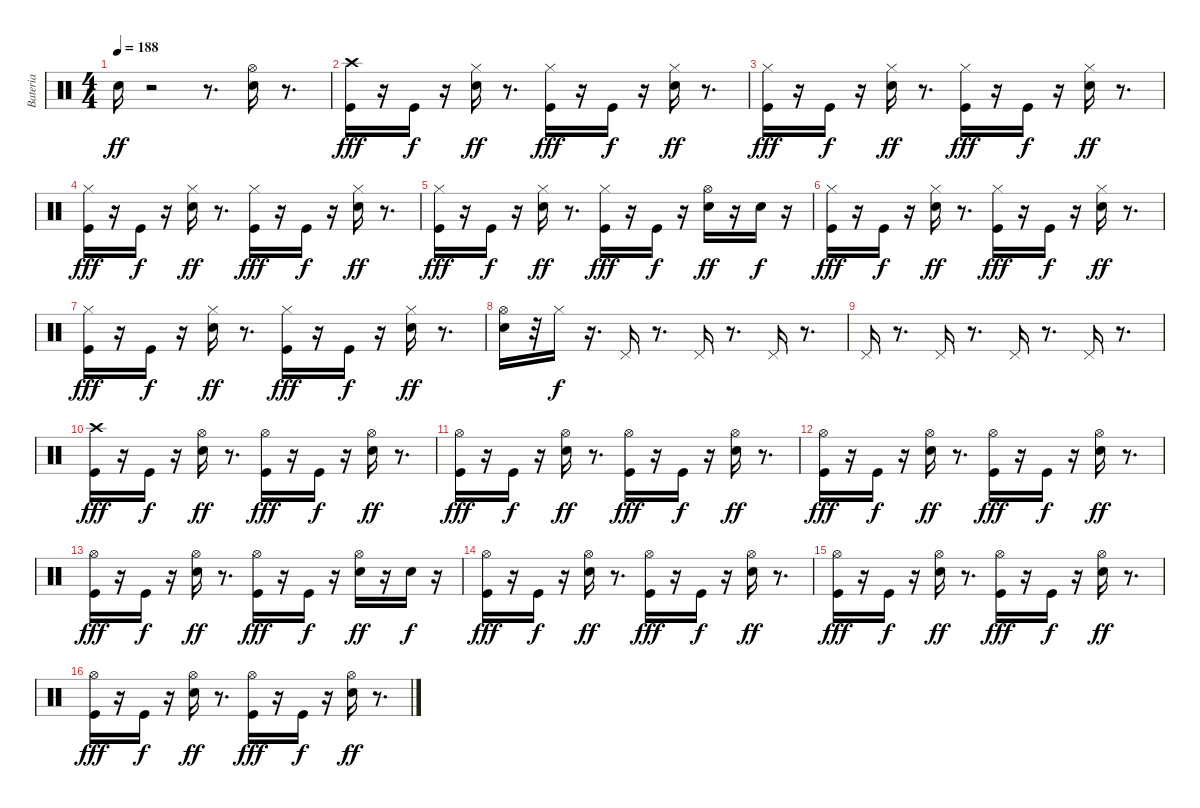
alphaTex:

\track ("Bateria" "Bateria") {instrument percussion}
\staff {score}
\articulation defaults
\ts (4 4)
\tempo 188
\clef neutral
\ks c "Electric Snare (hit)".16{dy ff}
r.2 r.8{d} ("Hi-Hat (open)" "Electric Snare (hit)").16 r.8{d} |
("Crash high (hit)" "Kick (hit)").16{dy fff} r.16 "Kick (hit)".16{dy f} r.16 ("Electric Snare (hit)" "Hi-Hat (closed)").16{dy ff} r.8{d} ("Hi-Hat (closed)" "Kick (hit)").16{dy fff} r.16 "Kick (hit)".16{dy f} r.16 ("Electric Snare (hit)" "Hi-Hat (closed)").16{dy ff} r.8{d} |
("Hi-Hat (closed)" "Kick (hit)").16{dy fff} r.16 "Kick (hit)".16{dy f} r.16 ("Electric Snare (hit)" "Hi-Hat (closed)").16{dy ff} r.8{d} ("Hi-Hat (closed)" "Kick (hit)").16{dy fff} r.16 "Kick (hit)".16{dy f} r.16 ("Electric Snare (hit)" "Hi-Hat (closed)").16{dy ff} r.8{d} |
("Hi-Hat (closed)" "Kick (hit)").16{dy fff} r.16 "Kick (hit)".16{dy f} r.16 ("Electric Snare (hit)" "Hi-Hat (closed)").16{dy ff} r.8{d} ("Hi-Hat (closed)" "Kick (hit)").16{dy fff} r.16 "Kick (hit)".16{dy f} r.16 ("Electric Snare (hit)" "Hi-Hat (closed)").16{dy ff} r.8{d} |
("Hi-Hat (closed)" "Kick (hit)").16{dy fff} r.16 "Kick (hit)".16{dy f} r.16 ("Electric Snare (hit)" "Hi-Hat (closed)").16{dy ff} r.8{d} ("Hi-Hat (closed)" "Kick (hit)").16{dy fff} r.16 "Kick (hit)".16{dy f} r.16 ("Electric Snare (hit)" "Hi-Hat (open)").16{dy ff} r.16 "Electric Snare (hit)".16{dy f} r.16 |
("Hi-Hat (closed)" "Kick (hit)").16{dy fff} r.16 "Kick (hit)".16{dy f} r.16 ("Electric Snare (hit)" "Hi-Hat (closed)").16{dy ff} r.8{d} ("Hi-Hat (closed)" "Kick (hit)").16{dy fff} r.16 "Kick (hit)".16{dy f} r.16 ("Electric Snare (hit)" "Hi-Hat (closed)").16{dy ff} r.8{d} |
("Hi-Hat (closed)" "Kick (hit)").16{dy fff} r.16 "Kick (hit)".16{dy f} r.16 ("Electric Snare (hit)" "Hi-Hat (closed)").16{dy ff} r.8{d} ("Hi-Hat (closed)" "Kick (hit)").16{dy fff} r.16 "Kick (hit)".16{dy f} r.16 ("Electric Snare (hit)" "Hi-Hat (closed)").16{dy ff} r.8{d} |
("Hi-Hat (open)" "Electric Snare (hit)").16 r.32 "Hi-Hat (closed)".16{dy f} r.16{d} "Pedal Hi-Hat (hit)".16 r.8{d} "Pedal Hi-Hat (hit)".16 r.8{d} "Pedal Hi-Hat (hit)".16 r.8{d} |
"Pedal Hi-Hat (hit)".16 r.8{d} "Pedal Hi-Hat (hit)".16 r.8{d} "Pedal Hi-Hat (hit)".16 r.8{d} "Pedal Hi-Hat (hit)".16 r.8{d} |
("Crash high (hit)" "Kick (hit)").16{dy fff} r.16 "Kick (hit)".16{dy f} r.16 ("Hi-Hat (open)" "Electric Snare (hit)").16{dy ff} r.8{d} ("Hi-Hat (open)" "Kick (hit)").16{dy fff} r.16 "Kick (hit)".16{dy f} r.16 ("Hi-Hat (open)" "Electric Snare (hit)").16{dy ff} r.8{d} |
("Hi-Hat (open)" "Kick (hit)").16{dy fff} r.16 "Kick (hit)".16{dy f} r.16 ("Hi-Hat (open)" "Electric Snare (hit)").16{dy ff} r.8{d} ("Hi-Hat (open)" "Kick (hit)").16{dy fff} r.16 "Kick (hit)".16{dy f} r.16 ("Hi-Hat (open)" "Electric Snare (hit)").16{dy ff} r.8{d} |
("Hi-Hat (open)" "Kick (hit)").16{dy fff} r.16 "Kick (hit)".16{dy f} r.16 ("Hi-Hat (open)" "Electric Snare (hit)").16{dy ff} r.8{d} ("Hi-Hat (open)" "Kick (hit)").16{dy fff} r.16 "Kick (hit)".16{dy f} r.16 ("Hi-Hat (open)" "Electric Snare (hit)").16{dy ff} r.8{d} |
("Hi-Hat (open)" "Kick (hit)").16{dy fff} r.16 "Kick (hit)".16{dy f} r.16 ("Hi-Hat (open)" "Electric Snare (hit)").16{dy ff} r.8{d} ("Hi-Hat (open)" "Kick (hit)").16{dy fff} r.16 "Kick (hit)".16{dy f} r.16 ("Electric Snare (hit)" "Hi-Hat (open)").16{dy ff} r.16 "Electric Snare (hit)".16{dy f} r.16 |
("Hi-Hat (open)" "Kick (hit)").16{dy fff} r.16 "Kick (hit)".16{dy f} r.16 ("Hi-Hat (open)" "Electric Snare (hit)").16{dy ff} r.8{d} ("Hi-Hat (open)" "Kick (hit)").16{dy fff} r.16 "Kick (hit)".16{dy f} r.16 ("Hi-Hat (open)" "Electric Snare (hit)").16{dy ff} r.8{d} |
("Hi-Hat (open)" "Kick (hit)").16{dy fff} r.16 "Kick (hit)".16{dy f} r.16 ("Hi-Hat (open)" "Electric Snare (hit)").16{dy ff} r.8{d} ("Hi-Hat (open)" "Kick (hit)").16{dy fff} r.16 "Kick (hit)".16{dy f} r.16 ("Hi-Hat (open)" "Electric Snare (hit)").16{dy ff} r.8{d} |
("Hi-Hat (open)" "Kick (hit)").16{dy fff} r.16 "Kick (hit)".16{dy f} r.16 ("Hi-Hat (open)" "Electric Snare (hit)").16{dy ff} r.8{d} ("Hi-Hat (open)" "Kick (hit)").16{dy fff} r.16 "Kick (hit)".16{dy f} r.16 ("Hi-Hat (open)" "Electric Snare (hit)").16{dy ff} r.8{d}
